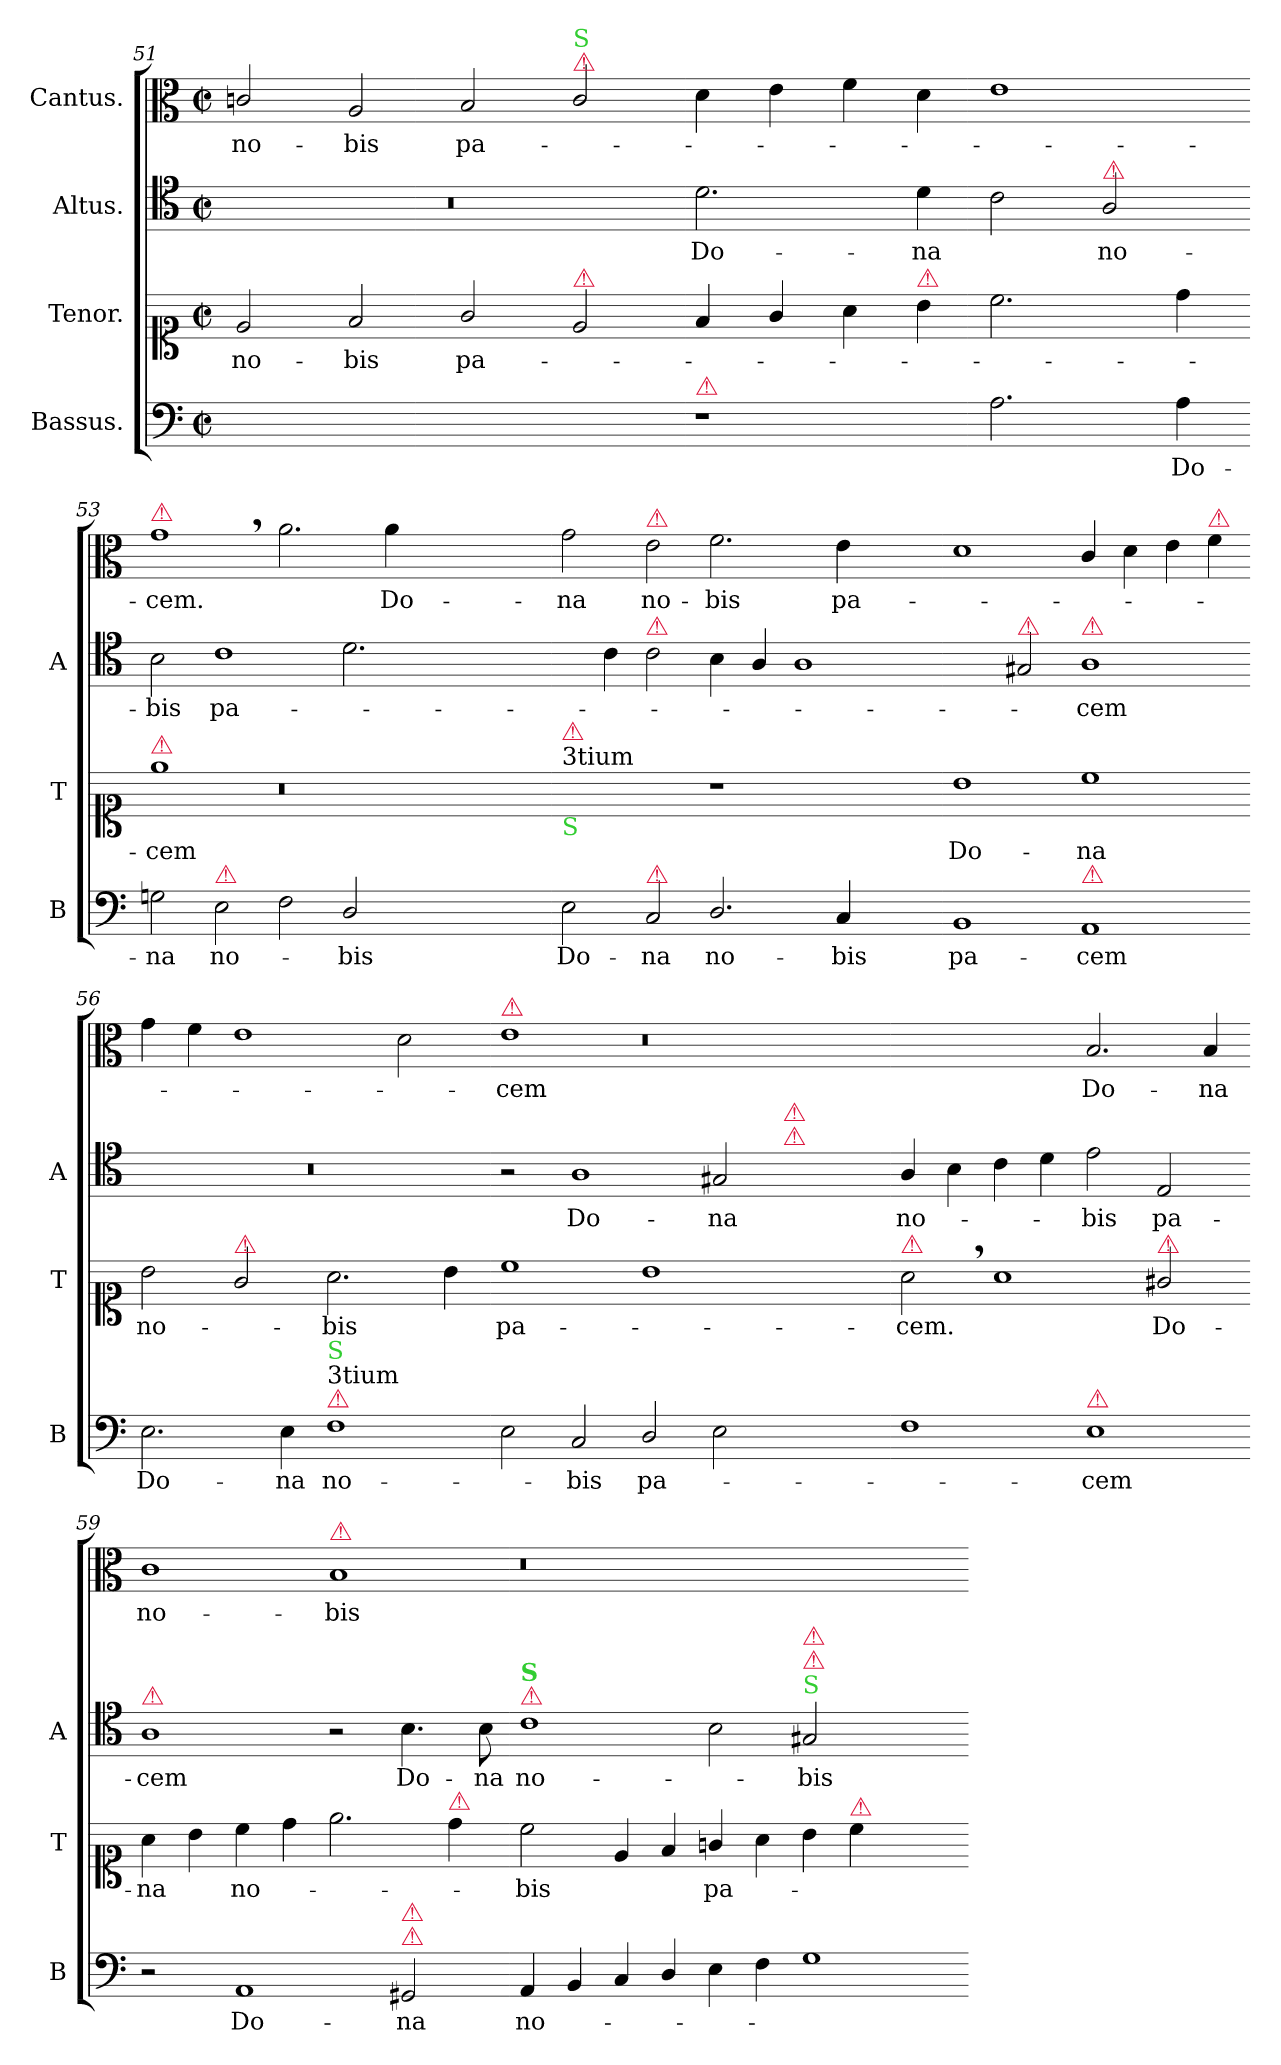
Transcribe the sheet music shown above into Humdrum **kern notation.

**kern	**text	**kern	**text	**kern	**text	**kern	**text
*part4	*part4	*part3	*part3	*part2	*part2	*part1	*part1
*staff4	*staff4	*staff3	*staff3	*staff2	*staff2	*staff1	*staff1
*I"Bassus.	*	*I"Tenor.	*	*I"Altus.	*	*I"Cantus.	*
*I'B	*	*I'T	*	*I'A	*	*	*
*clefF4	*	*clefC1	*	*clefC4	*	*clefC3	*
*k[]	*	*k[]	*	*k[]	*	*k[]	*
*M2/1	*	*M2/1	*	*M2/1	*	*M2/1	*
*met(c|)	*	*met(c|)	*	*met(c|)	*	*met(c|)	*
=51	=51	=51	=51	=51	=51	=51	=51
0ryy	.	2e/	no-	0r	.	2cn/	no-
.	.	2f/	-bis	.	.	2A/	-bis
.	.	2g/	pa-	.	.	2B/	pa-
!	!	!	!	!	!	!LO:TX:a:color=crimson:t=⚠	!
!	!	!	!	!	!	!LO:TX:a:color=limegreen:t=S	!
!	!	!LO:TX:a:color=crimson:t=⚠	!	!	!	!	!
.	.	2e/	.	.	.	2c/	.
=52-	=52-	=52-	=52-	=52-	=52-	=52-	=52-
!LO:TX:a:color=crimson:t=⚠	!	!	!	!	!	!	!
1r	.	4f/	.	2.d\	Do-	4d\	.
.	.	4g/	.	.	.	4e\	.
.	.	4a\	.	.	.	4f\	.
!	!	!LO:TX:a:color=crimson:t=⚠	!	!	!	!	!
.	.	4b\	.	4d\	-na	4d\	.
2.A\	.	2.cc\	.	2c\	.	1e\	.
!	!	!	!	!LO:TX:a:color=crimson:t=⚠	!	!	!
.	.	.	.	2A/	no-	.	.
4A\	Do-	4dd\	.	.	.	.	.
=53-	=53-	=53-	=53-	=53-	=53-	=53-	=53-
!	!	!	!	!	!	!LO:TX:a:color=crimson:t=⚠	!
!	!	!LO:TX:a:color=crimson:t=⚠	!	!	!	!	!
2Gn\	-na	1ee\	-cem	2B\	-bis	1g,\	-cem.
!LO:TX:a:color=crimson:t=⚠	!	!	!	!	!	!	!
2E\	no-	.	.	1c\	pa-	.	.
2F\	.	0r	.	.	.	2.a\	.
2D/	-bis	.	.	2.d\	.	.	.
.	.	.	.	.	.	4a\	Do-
1ryy	.	.	.	.	.	1ryy	.
.	.	.	.	2.ryy	.	.	.
=54-	=54-	=54-	=54-	=54-	=54-	=54-	=54-
!	!	!LO:TX:a:t=3tium	!	!	!	!	!
!	!	!LO:TX:a:color=crimson:t=⚠	!	!	!	!	!
!	!	!LO:TX:b:color=limegreen:t=S	!	!	!	!	!
!	!LO:LY:i	!	!	!	!	!	!
2E\	Do-	1ryy	.	4ryy	.	2g\	-na
.	.	.	.	4c\	.	.	.
!	!	!	!	!	!	!LO:TX:a:color=crimson:t=⚠	!
!	!	!	!	!LO:TX:a:color=crimson:t=⚠	!	!	!
!LO:TX:a:color=crimson:t=⚠	!	!	!	!	!	!	!
!	!LO:LY:i	!	!	!	!	!	!
2C/	-na	.	.	2c\	.	2e\	no-
!	!LO:LY:i	!	!	!	!	!	!
2.D/	no-	1r	.	4B\	.	2.f\	-bis
.	.	.	.	4A/	.	.	.
.	.	.	.	1A\	.	.	.
!	!LO:LY:i	!	!	!	!	!	!
4C/	-bis	.	.	.	.	4e\	pa-
2ryy	.	2ryy	.	.	.	2ryy	.
=55-	=55-	=55-	=55-	=55-	=55-	=55-	=55-
1BB/	pa-	1b\	Do-	2ryy	.	1d\	.
!	!	!	!	!LO:TX:a:color=crimson:t=⚠	!	!	!
.	.	.	.	2G#X/	.	.	.
!	!	!	!	!LO:TX:a:color=crimson:t=⚠	!	!	!
!LO:TX:a:color=crimson:t=⚠	!	!	!	!	!	!	!
1AA/	-cem	1cc\	-na	1A\	-cem	4c/	.
.	.	.	.	.	.	4d\	.
.	.	.	.	.	.	4e\	.
!	!	!	!	!	!	!LO:TX:a:color=crimson:t=⚠	!
.	.	.	.	.	.	4f\	.
=56-	=56-	=56-	=56-	=56-	=56-	=56-	=56-
2.E\	Do-	2b\	no-	0r	.	4g\	.
.	.	.	.	.	.	4f\	.
!	!	!LO:TX:a:color=crimson:t=⚠	!	!	!	!	!
.	.	2g/	.	.	.	1e\	.
4E\	-na	.	.	.	.	.	.
!LO:TX:a:color=crimson:t=⚠	!	!	!	!	!	!	!
!LO:TX:a:t=3tium	!	!	!	!	!	!	!
!LO:TX:a:color=limegreen:t=S	!	!	!	!	!	!	!
1F\	no-	2.a\	-bis	.	.	.	.
.	.	.	.	.	.	2d\	.
.	.	4b\	.	.	.	.	.
=57-	=57-	=57-	=57-	=57-	=57-	=57-	=57-
!	!	!	!	!	!	!LO:TX:a:color=crimson:t=⚠	!
2E\	.	1cc\	pa-	2r	.	1e\	-cem
!	!	!	!	!	!LO:LY:i	!	!
2C/	-bis	.	.	1A\	Do-	.	.
2D/	pa-	1b\	.	.	.	0r	.
!	!	!	!	!	!LO:LY:i	!	!
2E\	.	.	.	2G#X/	-na	.	.
!	!	!	!	!LO:TX:a:color=crimson:t=⚠	!	!	!
!	!	!	!	!LO:TX:a:color=crimson:t=⚠	!	!	!
1ryy	.	1ryy	.	1ryy	.	.	.
=58-	=58-	=58-	=58-	=58-	=58-	=58-	=58-
!	!	!LO:TX:a:color=crimson:t=⚠	!	!	!	!	!
!	!	!	!	!	!LO:LY:i	!	!
1F\	.	2a,\	-cem.	4A/	no-	1ryy	.
.	.	.	.	4B\	.	.	.
.	.	1a\	.	4c\	.	.	.
.	.	.	.	4d\	.	.	.
!LO:TX:a:color=crimson:t=⚠	!	!	!	!	!	!	!
!	!	!	!	!	!LO:LY:i	!	!
1E\	-cem	.	.	2e\	-bis	2.B/	Do-
!	!	!LO:TX:a:color=crimson:t=⚠	!	!	!	!	!
!	!	!	!	!	!LO:LY:i	!	!
.	.	2g#X/	Do-	2E/	pa-	.	.
.	.	.	.	.	.	4B/	-na
=59-	=59-	=59-	=59-	=59-	=59-	=59-	=59-
!	!	!	!	!LO:TX:a:color=crimson:t=⚠	!	!	!
!	!	!	!	!	!LO:LY:i	!	!
2r	.	4a\	-na	1A\	-cem	1c\	no-
.	.	4b\	.	.	.	.	.
1AA/	Do-	4cc\	no-	.	.	.	.
.	.	4dd\	.	.	.	.	.
!	!	!	!	!	!	!LO:TX:a:color=crimson:t=⚠	!
.	.	2.ee\	.	2r	.	1B/	-bis
!LO:TX:a:color=crimson:t=⚠	!	!	!	!	!	!	!
!LO:TX:a:color=crimson:t=⚠	!	!	!	!	!	!	!
2GG#X/	-na	.	.	4.B\	Do-	.	.
!	!	!LO:TX:a:color=crimson:t=⚠	!	!	!	!	!
.	.	4dd\	.	.	.	.	.
.	.	.	.	8B\	-na	.	.
=60-	=60-	=60-	=60-	=60-	=60-	=60-	=60-
!	!	!	!	!LO:TX:a:color=crimson:t=⚠	!	!	!
!	!	!	!	!LO:TX:a:B:color=limegreen:t=S	!	!	!
4AA/	no-	2cc\	-bis	1c\	no-	0r	.
4BB/	.	.	.	.	.	.	.
4C/	.	4e/	.	.	.	.	.
4D/	.	4f/	.	.	.	.	.
4E\	.	4gn/	pa-	2B\	.	.	.
4F\	.	4a\	.	.	.	.	.
!	!	!	!	!LO:TX:a:color=limegreen:t=S	!	!	!
!	!	!	!	!LO:TX:a:color=crimson:t=⚠	!	!	!
!	!	!	!	!LO:TX:a:color=crimson:t=⚠	!	!	!
1G\	.	4b\	.	2G#X/	-bis	.	.
!	!	!LO:TX:a:color=crimson:t=⚠	!	!	!	!	!
.	.	4cc\	.	.	.	.	.
.	.	2ryy	.	2ryy	.	2ryy	.
=-	=-	=-	=-	=-	=-	=-	=-
*-	*-	*-	*-	*-	*-	*-	*-
